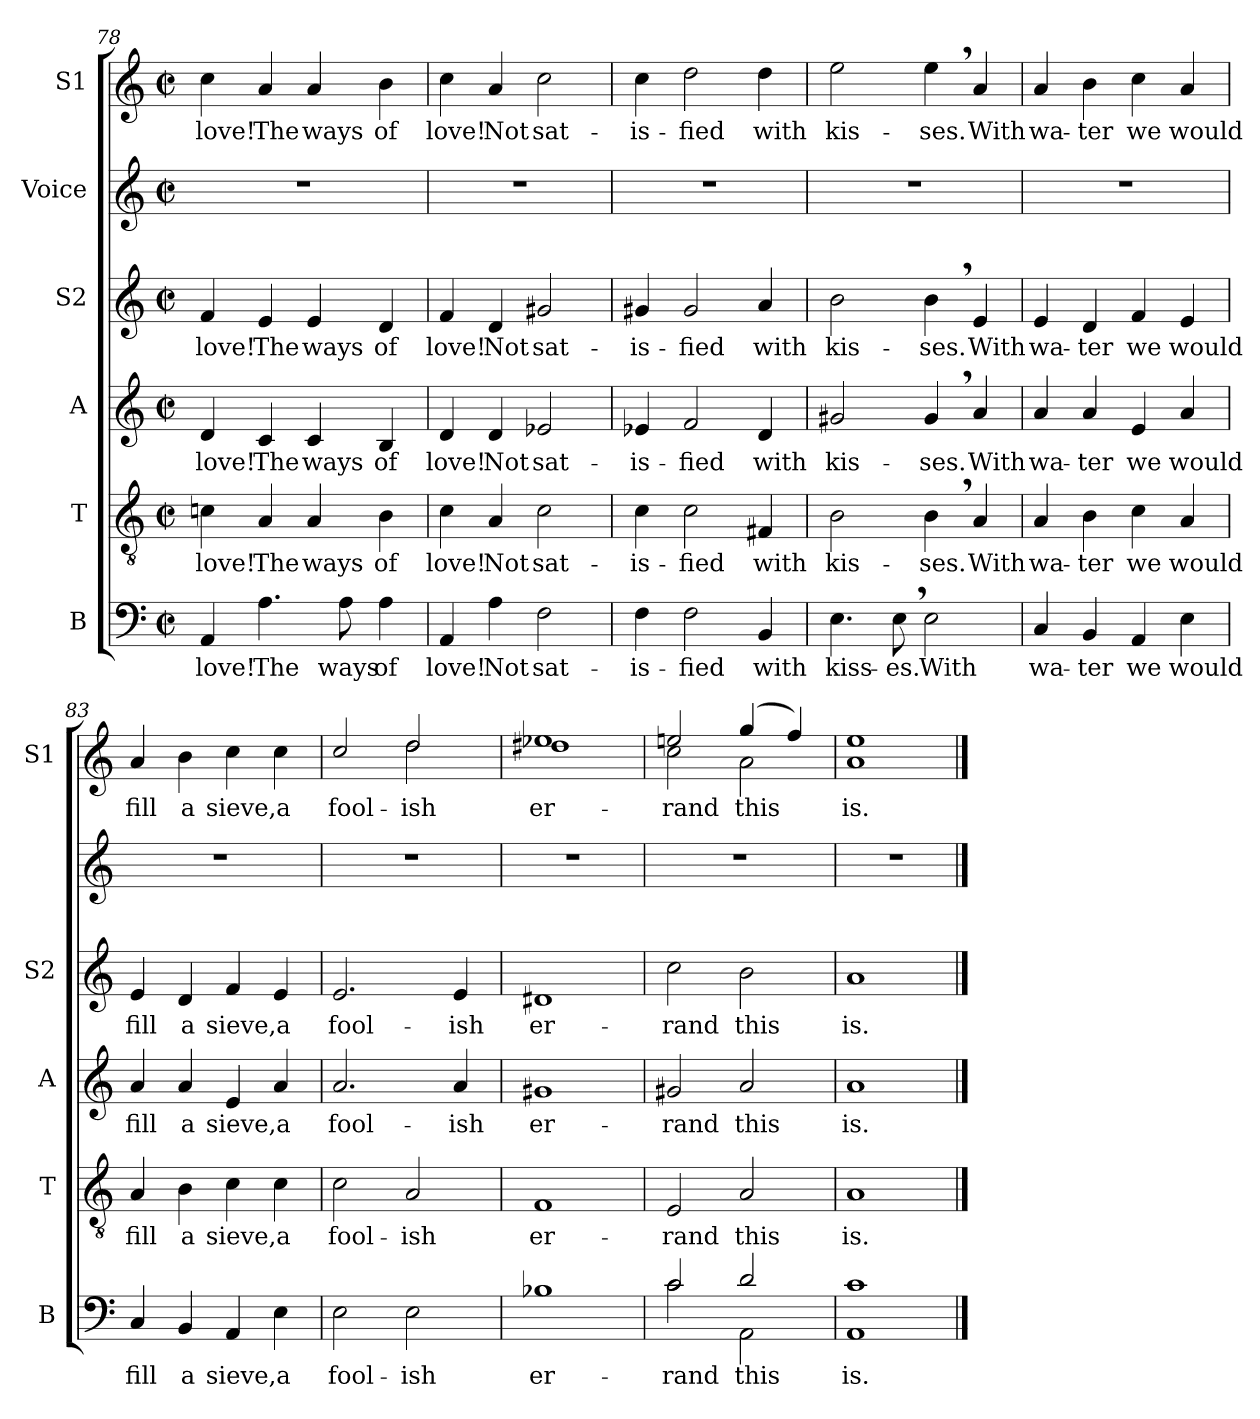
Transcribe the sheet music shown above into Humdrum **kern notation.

**kern	**text	**kern	**text	**kern	**text	**kern	**text	**kern	**kern	**text
*part6	*part6	*part5	*part5	*part4	*part4	*part3	*part3	*part2	*part1	*part1
*staff6	*staff6	*staff5	*staff5	*staff4	*staff4	*staff3	*staff3	*staff2	*staff1	*staff1
*I"B	*	*I"T	*	*I"A	*	*I"S2	*	*I"Voice	*I"S1	*
*I'B	*	*I'T	*	*I'A	*	*I'S2	*	*	*I'S1	*
*clefF4	*	*clefGv2	*	*clefG2	*	*clefG2	*	*clefG2	*clefG2	*
*k[]	*	*k[]	*	*k[]	*	*k[]	*	*k[]	*k[]	*
*C:	*	*C:	*	*C:	*	*C:	*	*C:	*C:	*
*M2/2	*	*M2/2	*	*M2/2	*	*M2/2	*	*M2/2	*M2/2	*
*met(c|)	*	*met(c|)	*	*met(c|)	*	*met(c|)	*	*met(c|)	*met(c|)	*
=78	=78	=78	=78	=78	=78	=78	=78	=78	=78	=78
!	!LO:LY:b	!	!LO:LY:b	!	!LO:LY:b	!	!LO:LY:b	!	!	!LO:LY:b
4AA/	love!	4cn\	love!	4d/	love!	4f/	love!	1r	4cc\	love!
!	!LO:LY:b	!	!LO:LY:b	!	!LO:LY:b	!	!LO:LY:b	!	!	!LO:LY:b
4.A\	The	4A/	The	4c/	The	4e/	The	.	4a/	The
!	!	!	!LO:LY:b	!	!LO:LY:b	!	!LO:LY:b	!	!	!LO:LY:b
.	.	4A/	ways	4c/	ways	4e/	ways	.	4a/	ways
!	!LO:LY:b	!	!	!	!	!	!	!	!	!
8A\	ways	.	.	.	.	.	.	.	.	.
!	!LO:LY:b	!	!LO:LY:b	!	!LO:LY:b	!	!LO:LY:b	!	!	!LO:LY:b
4A\	of	4B\	of	4B/	of	4d/	of	.	4b\	of
=79	=79	=79	=79	=79	=79	=79	=79	=79	=79	=79
!	!LO:LY:b	!	!LO:LY:b	!	!LO:LY:b	!	!LO:LY:b	!	!	!LO:LY:b
4AA/	love!	4c\	love!	4d/	love!	4f/	love!	1r	4cc\	love!
!	!LO:LY:b	!	!LO:LY:b	!	!LO:LY:b	!	!LO:LY:b	!	!	!LO:LY:b
4A\	Not	4A/	Not	4d/	Not	4d/	Not	.	4a/	Not
!	!LO:LY:b	!	!LO:LY:b	!	!LO:LY:b	!	!LO:LY:b	!	!	!LO:LY:b
2F\	sat-	2c\	sat-	2e-X/	sat-	2g#X/	sat-	.	2cc\	sat-
!!LO:LB:g=z
=80	=80	=80	=80	=80	=80	=80	=80	=80	=80	=80
!	!LO:LY:b	!	!LO:LY:b	!	!LO:LY:b	!	!LO:LY:b	!	!	!LO:LY:b
4F\	-is-	4c\	-is-	4e-X/	-is-	4g#X/	-is-	1r	4cc\	-is-
!	!LO:LY:b	!	!LO:LY:b	!	!LO:LY:b	!	!LO:LY:b	!	!	!LO:LY:b
2F\	-fied	2c\	-fied	2f/	-fied	2g#/	-fied	.	2dd\	-fied
!	!LO:LY:b	!	!LO:LY:b	!	!LO:LY:b	!	!LO:LY:b	!	!	!LO:LY:b
4BB/	with	4F#X/	with	4d/	with	4a/	with	.	4dd\	with
=81	=81	=81	=81	=81	=81	=81	=81	=81	=81	=81
!	!LO:LY:b	!	!LO:LY:b	!	!LO:LY:b	!	!LO:LY:b	!	!	!LO:LY:b
4.E\	kiss-	2B\	kis-	2g#X/	kis-	2b\	kis-	1r	2ee\	kis-
!	!LO:LY:b	!	!	!	!	!	!	!	!	!
8E,>\	-es.	.	.	.	.	.	.	.	.	.
!	!LO:LY:b	!	!LO:LY:b	!	!LO:LY:b	!	!LO:LY:b	!	!	!LO:LY:b
2E\	With	4B,>\	-ses.	4g#,>/	-ses.	4b,>\	-ses.	.	4ee,>\	-ses.
!	!	!	!LO:LY:b	!	!LO:LY:b	!	!LO:LY:b	!	!	!LO:LY:b
.	.	4A/	With	4a/	With	4e/	With	.	4a/	With
=82	=82	=82	=82	=82	=82	=82	=82	=82	=82	=82
!	!LO:LY:b	!	!LO:LY:b	!	!LO:LY:b	!	!LO:LY:b	!	!	!LO:LY:b
4C/	wa-	4A/	wa-	4a/	wa-	4e/	wa-	1r	4a/	wa-
!	!LO:LY:b	!	!LO:LY:b	!	!LO:LY:b	!	!LO:LY:b	!	!	!LO:LY:b
4BB/	-ter	4B\	-ter	4a/	-ter	4d/	-ter	.	4b\	-ter
!	!LO:LY:b	!	!LO:LY:b	!	!LO:LY:b	!	!LO:LY:b	!	!	!LO:LY:b
4AA/	we	4c\	we	4e/	we	4f/	we	.	4cc\	we
!	!LO:LY:b	!	!LO:LY:b	!	!LO:LY:b	!	!LO:LY:b	!	!	!LO:LY:b
4E\	would	4A/	would	4a/	would	4e/	would	.	4a/	would
=83	=83	=83	=83	=83	=83	=83	=83	=83	=83	=83
!	!LO:LY:b	!	!LO:LY:b	!	!LO:LY:b	!	!LO:LY:b	!	!	!LO:LY:b
4C/	fill	4A/	fill	4a/	fill	4e/	fill	1r	4a/	fill
!	!LO:LY:b	!	!LO:LY:b	!	!LO:LY:b	!	!LO:LY:b	!	!	!LO:LY:b
4BB/	a	4B\	a	4a/	a	4d/	a	.	4b\	a
!	!LO:LY:b	!	!LO:LY:b	!	!LO:LY:b	!	!LO:LY:b	!	!	!LO:LY:b
4AA/	sieve,	4c\	sieve,	4e/	sieve,	4f/	sieve,	.	4cc\	sieve,
!	!LO:LY:b	!	!LO:LY:b	!	!LO:LY:b	!	!LO:LY:b	!	!	!LO:LY:b
4E\	a	4c\	a	4a/	a	4e/	a	.	4cc\	a
=84	=84	=84	=84	=84	=84	=84	=84	=84	=84	=84
!	!LO:LY:b	!	!LO:LY:b	!	!LO:LY:b	!	!LO:LY:b	!	!	!LO:LY:b
*	*	*	*	*	*	*	*	*	*^	*
2E\	fool-	2c\	fool-	2.a/	fool-	2.e/	fool-	1r	2cc/	2ryy	fool-
!	!LO:LY:b	!	!LO:LY:b	!	!	!	!	!	!	!	!LO:LY:b
2E\	-ish	2A/	-ish	.	.	.	.	.	2dd/	2dd\	-ish
!	!	!	!	!	!LO:LY:b	!	!LO:LY:b	!	!	!	!
.	.	.	.	4a/	-ish	4e/	-ish	.	.	.	.
=85	=85	=85	=85	=85	=85	=85	=85	=85	=85	=85	=85
!	!LO:LY:b	!	!LO:LY:b	!	!LO:LY:b	!	!LO:LY:b	!	!	!	!LO:LY:b
1B-X	er-	1F	er-	1g#X	er-	1d#X	er-	1r	1ee-X	1dd#X	er-
=86	=86	=86	=86	=86	=86	=86	=86	=86	=86	=86	=86
!	!LO:LY:b	!	!LO:LY:b	!	!LO:LY:b	!	!LO:LY:b	!	!	!	!LO:LY:b
*^	*	*	*	*	*	*	*	*	*	*	*
2c/	2c\	-rand	2E/	-rand	2g#X/	-rand	2cc\	-rand	1r	2een/	2cc\	-rand
!	!	!LO:LY:b	!	!LO:LY:b	!	!LO:LY:b	!	!LO:LY:b	!	!	!	!LO:LY:b
2d/	2AA\	this	2A/	this	2a/	this	2b\	this	.	(4gg/	2a\	this
.	.	.	.	.	.	.	.	.	.	4ff/)	.	.
!!LO:LB:g=z	!!
=87	=87	=87	=87	=87	=87	=87	=87	=87	=87	=87	=87	=87
!	!	!LO:LY:b	!	!LO:LY:b	!	!LO:LY:b	!	!LO:LY:b	!	!	!	!LO:LY:b
1c	1AA	is.	1A	is.	1a	is.	1a	is.	1r	1ee	1a	is.
*v	*v	*	*	*	*	*	*	*	*	*v	*v	*
==	==	==	==	==	==	==	==	==	==	==
*-	*-	*-	*-	*-	*-	*-	*-	*-	*-	*-
